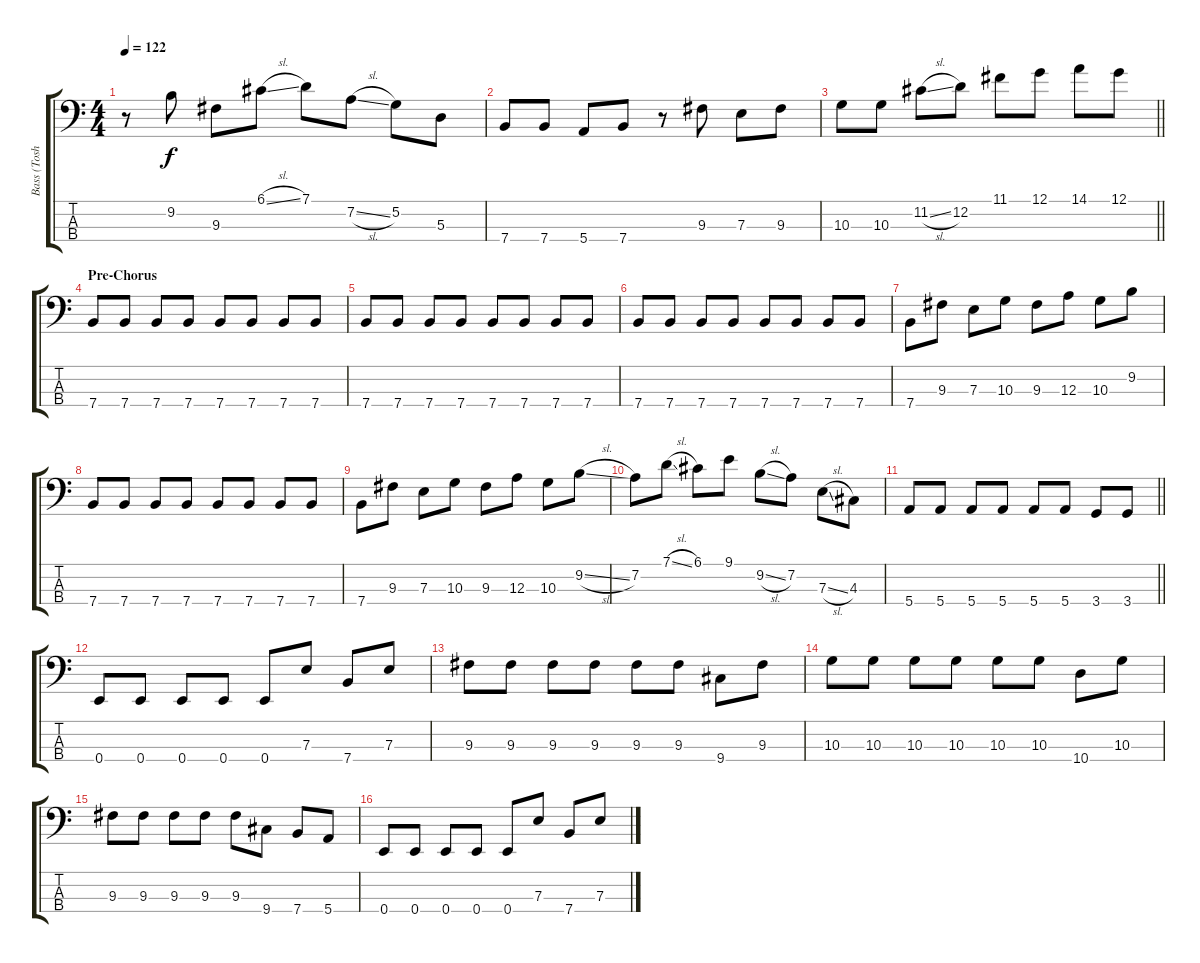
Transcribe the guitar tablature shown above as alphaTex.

\track ("Bass (Toshiya)" "Bass (Tosh") {instrument electricbassfinger}
\staff {score tabs}
\tuning (G2 D2 A1 E1) {hide}
\ts (4 4)
\tempo 122
\clef f4
\ks c
r.8{dy f} 9.2.8 9.3.8 6.1{sl}.8 7.1.8 7.2{sl}.8 5.2.8 5.3.8 |
7.4.8 7.4.8 5.4.8 7.4.8 r.8 9.3.8 7.3.8 9.3.8 |
\barLineRight lightlight
10.3.8 10.3.8 11.2{sl}.8 12.2.8 11.1.8 12.1.8 14.1.8 12.1.8 |
\section ("" "Pre-Chorus")
7.4.8 7.4.8 7.4.8 7.4.8 7.4.8 7.4.8 7.4.8 7.4.8 |
7.4.8 7.4.8 7.4.8 7.4.8 7.4.8 7.4.8 7.4.8 7.4.8 |
7.4.8 7.4.8 7.4.8 7.4.8 7.4.8 7.4.8 7.4.8 7.4.8 |
7.4.8 9.3.8 7.3.8 10.3.8 9.3.8 12.3.8 10.3.8 9.2.8 |
7.4.8 7.4.8 7.4.8 7.4.8 7.4.8 7.4.8 7.4.8 7.4.8 |
7.4.8 9.3.8 7.3.8 10.3.8 9.3.8 12.3.8 10.3.8 9.2{sl}.8 |
7.2.8 7.1{sl}.8 6.1.8 9.1.8 9.2{sl}.8 7.2.8 7.3{sl}.8 4.3.8 |
\barLineRight lightlight
5.4.8 5.4.8 5.4.8 5.4.8 5.4.8 5.4.8 3.4.8 3.4.8 |
0.4.8 0.4.8 0.4.8 0.4.8 0.4.8 7.3.8 7.4.8 7.3.8 |
9.3.8 9.3.8 9.3.8 9.3.8 9.3.8 9.3.8 9.4.8 9.3.8 |
10.3.8 10.3.8 10.3.8 10.3.8 10.3.8 10.3.8 10.4.8 10.3.8 |
9.3.8 9.3.8 9.3.8 9.3.8 9.3.8 9.4.8 7.4.8 5.4.8 |
0.4.8 0.4.8 0.4.8 0.4.8 0.4.8 7.3.8 7.4.8 7.3.8
